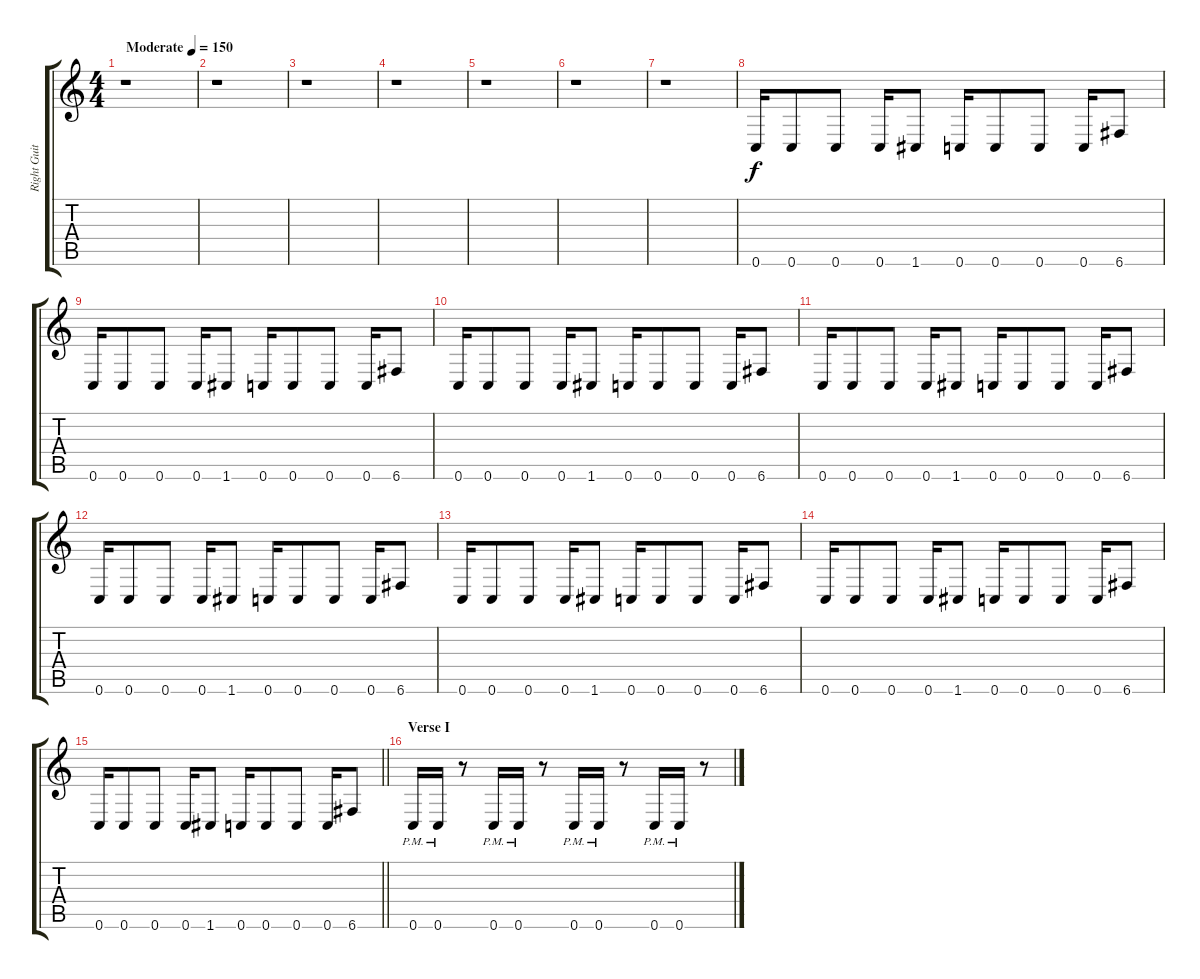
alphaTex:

\track ("Right Guitar" "Right Guit") {instrument distortionguitar}
\staff {score tabs}
\tuning (C4 G3 Eb3 Bb2 F2 C2) {hide}
\ts (4 4)
\tempo (150 "Moderate")
\clef g2
\ks c
r.1{dy f instrument distortionguitar} |
r.1 |
r.1 |
r.1 |
r.1 |
r.1 |
r.1 |
0.6.16 0.6.8 0.6.8 0.6.16 1.6.8 0.6.16 0.6.8 0.6.8 0.6.16 6.6.8 |
0.6.16 0.6.8 0.6.8 0.6.16 1.6.8 0.6.16 0.6.8 0.6.8 0.6.16 6.6.8 |
0.6.16 0.6.8 0.6.8 0.6.16 1.6.8 0.6.16 0.6.8 0.6.8 0.6.16 6.6.8 |
0.6.16 0.6.8 0.6.8 0.6.16 1.6.8 0.6.16 0.6.8 0.6.8 0.6.16 6.6.8 |
0.6.16 0.6.8 0.6.8 0.6.16 1.6.8 0.6.16 0.6.8 0.6.8 0.6.16 6.6.8 |
0.6.16 0.6.8 0.6.8 0.6.16 1.6.8 0.6.16 0.6.8 0.6.8 0.6.16 6.6.8 |
0.6.16 0.6.8 0.6.8 0.6.16 1.6.8 0.6.16 0.6.8 0.6.8 0.6.16 6.6.8 |
\barLineRight lightlight
0.6.16 0.6.8 0.6.8 0.6.16 1.6.8 0.6.16 0.6.8 0.6.8 0.6.16 6.6.8 |
\section ("" "Verse I")
0.6{pm}.16 0.6{pm}.16 r.8 0.6{pm}.16 0.6{pm}.16 r.8 0.6{pm}.16 0.6{pm}.16 r.8 0.6{pm}.16 0.6{pm}.16 r.8
